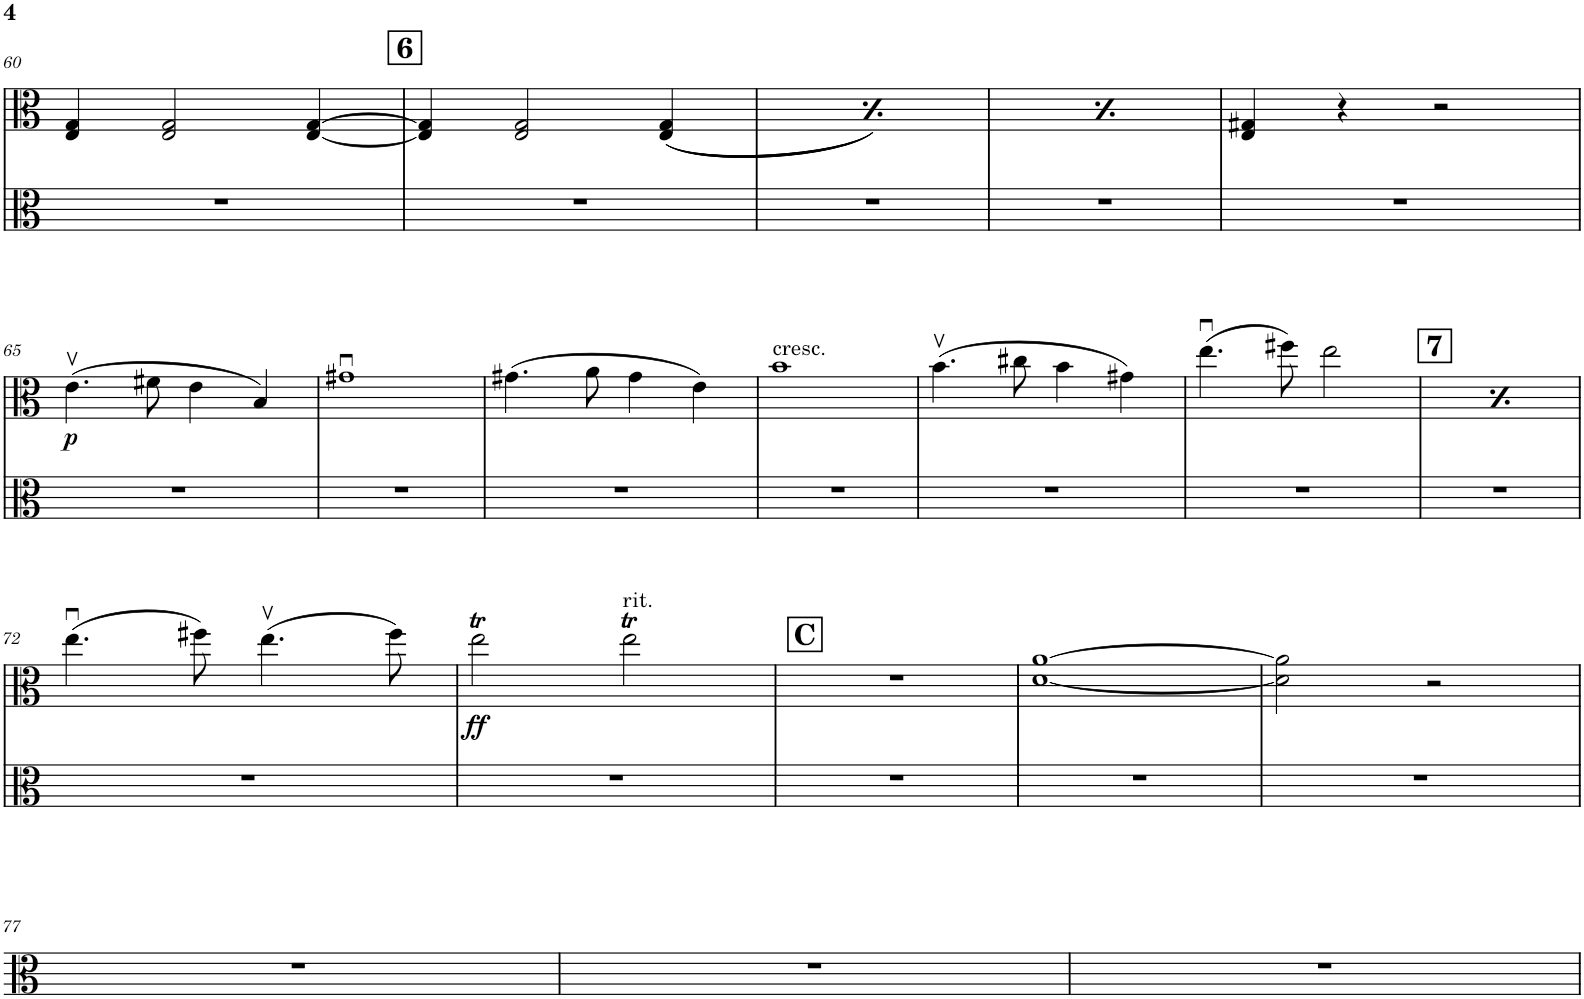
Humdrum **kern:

**kern	**kern	**dynam
*part2	*part1	*part1
*staff2	*staff1	*staff1
*I"Viola 2	*I"Viola 1	*
*I'Vla	*I'Vla	*
!!LO:PB:g=z
*clefC3	*clefC3	*
*k[]	*k[]	*
*M2/2	*M2/2	*
=60	=60	=60
1r	4E/ 4G/	.
.	2E/ 2G/	.
.	[4E/ [4G/	.
!!LO:REH:place=s1:a:B:cj:fs=14:t=6
=61	=61	=61
1r	4E/] 4G/]	.
.	2E/ 2G/	.
.	4E/ 4G/	.
!!LO:REH:place=s1:a:B:cj:fs=14:t=6
=62	=62	=62
1r	4E/] 4G/]	.
.	2E/ 2G/	.
.	4E/ 4G/	.
!!LO:REH:place=s1:a:B:cj:fs=14:t=6
=63	=63	=63
1r	4E/] 4G/]	.
.	2E/ 2G/	.
.	4E/ 4G/	.
=64	=64	=64
1r	4E/ 4G#X/	.
.	4r	.
.	2r	.
!!LO:LB:g=z
=65	=65	=65
!	!	!LO:DY:b
1r	(4.ev\	p
.	8f#X\	.
.	4e\	.
.	4B/)	.
=66	=66	=66
1r	1g#Xu	.
=67	=67	=67
1r	(4.g#X\	.
.	8a\	.
.	4g#\	.
.	4e\)	.
=68	=68	=68
!	!LO:TX:a:t=cresc.	!
1r	1b	.
=69	=69	=69
1r	(4.bv\	.
.	8cc#X\	.
.	4b\	.
.	4g#X\)	.
=70	=70	=70
1r	(4.eeu\	.
.	8ff#X\)	.
.	2ee\	.
=71	=71	=71
1r	(4.eeu\	.
.	8ff#X\)	.
.	2ee\	.
!!LO:LB:g=z
=72	=72	=72
1r	(4.eeu\	.
.	8ff#X\)	.
.	(4.eev\	.
.	8ff#\)	.
=73	=73	=73
!	!	!LO:DY:b
1r	2eet\	ff
!	!LO:TX:a:t=rit.	!
.	2eet\	.
!!LO:REH:place=s1:a:B:cj:fs=14:t=C
=74	=74	=74
1r	1r	.
=75	=75	=75
1r	[1d [1a	.
=76	=76	=76
1r	2d\] 2a\]	.
.	2r	.
!!LO:LB:g=z
=77	=77	=77
1r	1r	.
=78	=78	=78
1r	1r	.
=79	=79	=79
1r	1r	.
=	=	=
*-	*-	*-
